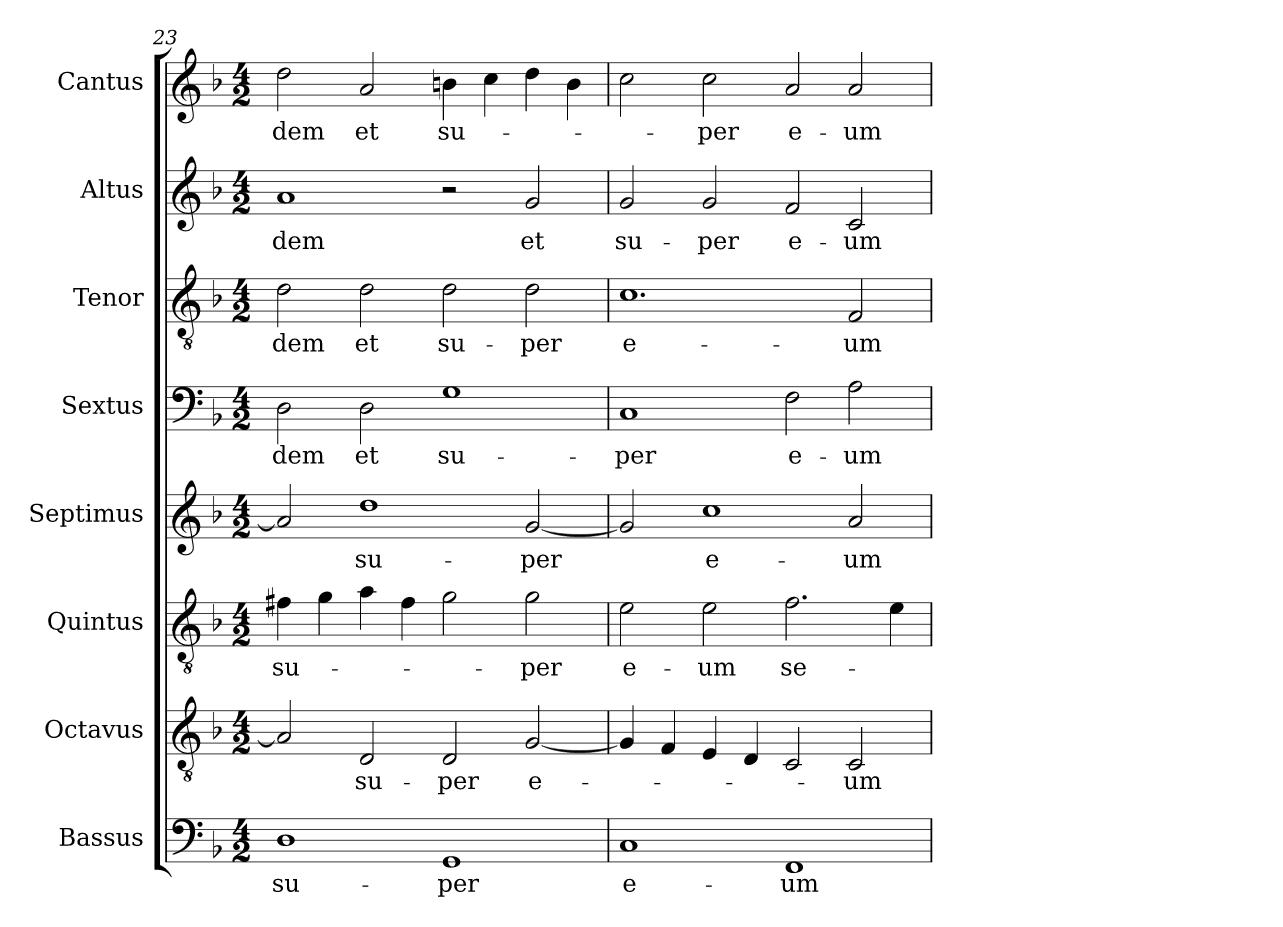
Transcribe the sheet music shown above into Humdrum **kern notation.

**kern	**text	**kern	**text	**kern	**text	**kern	**text	**kern	**text	**kern	**text	**kern	**text	**kern	**text
*part8	*part8	*part7	*part7	*part6	*part6	*part5	*part5	*part4	*part4	*part3	*part3	*part2	*part2	*part1	*part1
*staff8	*staff8	*staff7	*staff7	*staff6	*staff6	*staff5	*staff5	*staff4	*staff4	*staff3	*staff3	*staff2	*staff2	*staff1	*staff1
*I"Bassus	*	*I"Octavus	*	*I"Quintus	*	*I"Septimus	*	*I"Sextus	*	*I"Tenor	*	*I"Altus	*	*I"Cantus	*
*I'B.	*	*	*	*	*	*	*	*	*	*I'T.	*	*I'A.	*	*I'C.	*
*clefF4	*	*clefGv2	*	*clefGv2	*	*clefG2	*	*clefF4	*	*clefGv2	*	*clefG2	*	*clefG2	*
*	*	*ITrd7c12	*	*ITrd7c12	*	*	*	*	*	*ITrd7c12	*	*	*	*	*
*k[b-]	*	*k[b-]	*	*k[b-]	*	*k[b-]	*	*k[b-]	*	*k[b-]	*	*k[b-]	*	*k[b-]	*
*d:	*	*d:	*	*d:	*	*d:	*	*d:	*	*d:	*	*d:	*	*d:	*
*M4/2	*	*M4/2	*	*M4/2	*	*M4/2	*	*M4/2	*	*M4/2	*	*M4/2	*	*M4/2	*
=23	=23	=23	=23	=23	=23	=23	=23	=23	=23	=23	=23	=23	=23	=23	=23
!	!LO:LY:b:color=#000000	!	!	!	!	!	!	!	!	!	!	!	!	!	!
!	!	!	!	!	!LO:LY:b:color=#000000	!	!	!	!	!	!	!	!	!	!
!	!	!	!	!	!	!	!	!	!LO:LY:b:color=#000000	!	!	!	!	!	!
!	!	!	!	!	!	!	!	!	!	!	!LO:LY:b:color=#000000	!	!	!	!
!	!	!	!	!	!	!	!	!	!	!	!	!	!LO:LY:b:color=#000000	!	!
!	!	!	!	!	!	!	!	!	!	!	!	!	!	!	!LO:LY:b:color=#000000
1Di	su-	2AAi/]	.	4F#Xi\	su-	2ai/]	.	2Di\	-dem	2Di\	-dem	1ai	-dem	2ddi\	-dem
.	.	.	.	4Gi\	.	.	.	.	.	.	.	.	.	.	.
!	!	!	!LO:LY:b:color=#000000	!	!	!	!	!	!	!	!	!	!	!	!
!	!	!	!	!	!	!	!LO:LY:b:color=#000000	!	!	!	!	!	!	!	!
!	!	!	!	!	!	!	!	!	!LO:LY:b:color=#000000	!	!	!	!	!	!
!	!	!	!	!	!	!	!	!	!	!	!LO:LY:b:color=#000000	!	!	!	!
!	!	!	!	!	!	!	!	!	!	!	!	!	!	!	!LO:LY:b:color=#000000
.	.	2DDi/	su-	4Ai\	.	1ddi	su-	2Di\	et	2Di\	et	.	.	2ai/	et
.	.	.	.	4F#i\	.	.	.	.	.	.	.	.	.	.	.
!	!LO:LY:b:color=#000000	!	!	!	!	!	!	!	!	!	!	!	!	!	!
!	!	!	!LO:LY:b:color=#000000	!	!	!	!	!	!	!	!	!	!	!	!
!	!	!	!	!	!	!	!	!	!LO:LY:b:color=#000000	!	!	!	!	!	!
!	!	!	!	!	!	!	!	!	!	!	!LO:LY:b:color=#000000	!	!	!	!
!	!	!	!	!	!	!	!	!	!	!	!	!	!	!	!LO:LY:b:color=#000000
1GGi	-per	2DDi/	-per	2Gi\	.	.	.	1Gi	su-	2Di\	su-	2r	.	4bni\	su-
.	.	.	.	.	.	.	.	.	.	.	.	.	.	4cci\	.
!	!	!	!LO:LY:b:color=#000000	!	!	!	!	!	!	!	!	!	!	!	!
!	!	!	!	!	!LO:LY:b:color=#000000	!	!	!	!	!	!	!	!	!	!
!	!	!	!	!	!	!	!LO:LY:b:color=#000000	!	!	!	!	!	!	!	!
!	!	!	!	!	!	!	!	!	!	!	!LO:LY:b:color=#000000	!	!	!	!
!	!	!	!	!	!	!	!	!	!	!	!	!	!LO:LY:b:color=#000000	!	!
.	.	[2GGi/	e-	2Gi\	-per	[2gi/	-per	.	.	2Di\	-per	2gi/	et	4ddi\	.
.	.	.	.	.	.	.	.	.	.	.	.	.	.	4bi\	.
=24	=24	=24	=24	=24	=24	=24	=24	=24	=24	=24	=24	=24	=24	=24	=24
!	!LO:LY:b:color=#000000	!	!	!	!	!	!	!	!	!	!	!	!	!	!
!	!	!	!	!	!LO:LY:b:color=#000000	!	!	!	!	!	!	!	!	!	!
!	!	!	!	!	!	!	!	!	!LO:LY:b:color=#000000	!	!	!	!	!	!
!	!	!	!	!	!	!	!	!	!	!	!LO:LY:b:color=#000000	!	!	!	!
!	!	!	!	!	!	!	!	!	!	!	!	!	!LO:LY:b:color=#000000	!	!
1Ci	e-	4GGi/]	.	2Ei\	e-	2gi/]	.	1Ci	-per	1.Ci	e-	2gi/	su-	2cci\	.
.	.	4FFi/	.	.	.	.	.	.	.	.	.	.	.	.	.
!	!	!	!	!	!LO:LY:b:color=#000000	!	!	!	!	!	!	!	!	!	!
!	!	!	!	!	!	!	!LO:LY:b:color=#000000	!	!	!	!	!	!	!	!
!	!	!	!	!	!	!	!	!	!	!	!	!	!LO:LY:b:color=#000000	!	!
!	!	!	!	!	!	!	!	!	!	!	!	!	!	!	!LO:LY:b:color=#000000
.	.	4EEi/	.	2Ei\	-um	1cci	e-	.	.	.	.	2gi/	-per	2cci\	-per
.	.	4DDi/	.	.	.	.	.	.	.	.	.	.	.	.	.
!	!LO:LY:b:color=#000000	!	!	!	!	!	!	!	!	!	!	!	!	!	!
!	!	!	!	!	!LO:LY:b:color=#000000	!	!	!	!	!	!	!	!	!	!
!	!	!	!	!	!	!	!	!	!LO:LY:b:color=#000000	!	!	!	!	!	!
!	!	!	!	!	!	!	!	!	!	!	!	!	!LO:LY:b:color=#000000	!	!
!	!	!	!	!	!	!	!	!	!	!	!	!	!	!	!LO:LY:b:color=#000000
1FFi	-um	2CCi/	.	2.Fi\	se-	.	.	2Fi\	e-	.	.	2fi/	e-	2ai/	e-
!	!	!	!LO:LY:b:color=#000000	!	!	!	!	!	!	!	!	!	!	!	!
!	!	!	!	!	!	!	!LO:LY:b:color=#000000	!	!	!	!	!	!	!	!
!	!	!	!	!	!	!	!	!	!LO:LY:b:color=#000000	!	!	!	!	!	!
!	!	!	!	!	!	!	!	!	!	!	!LO:LY:b:color=#000000	!	!	!	!
!	!	!	!	!	!	!	!	!	!	!	!	!	!LO:LY:b:color=#000000	!	!
!	!	!	!	!	!	!	!	!	!	!	!	!	!	!	!LO:LY:b:color=#000000
.	.	2CCi/	-um	.	.	2ai/	-um	2Ai\	-um	2FFi/	-um	2ci/	-um	2ai/	-um
.	.	.	.	4Ei\	.	.	.	.	.	.	.	.	.	.	.
=	=	=	=	=	=	=	=	=	=	=	=	=	=	=	=
*-	*-	*-	*-	*-	*-	*-	*-	*-	*-	*-	*-	*-	*-	*-	*-
